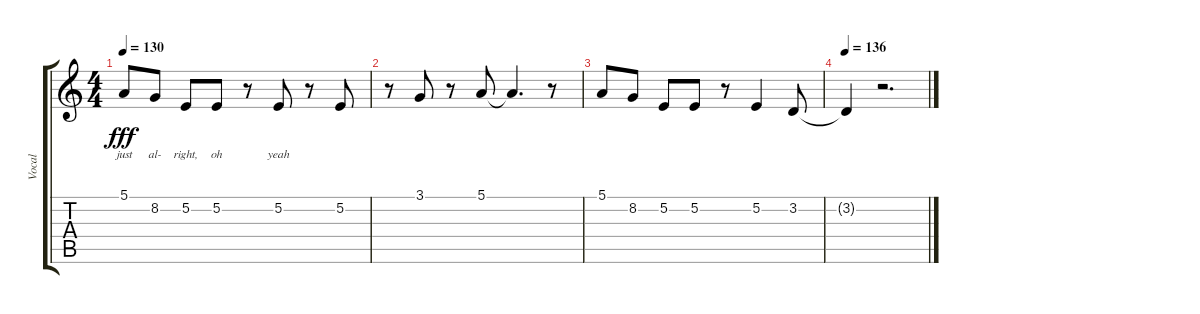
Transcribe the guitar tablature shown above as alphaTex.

\track ("Vocal" "Vocal") {instrument voiceoohs}
\staff {score tabs}
\tuning (E4 B3 G3 D3 A2 E2) {hide}
\ts (4 4)
\tempo 130
\clef g2
\ks c
5.1.8{lyrics (0 "just") lyrics (1 "") lyrics (2 "") lyrics (3 "") lyrics (4 "") dy fff} 8.2.8{lyrics (0 "al-") lyrics (1 "") lyrics (2 "") lyrics (3 "") lyrics (4 "")} 5.2.8{lyrics (0 "right,") lyrics (1 "") lyrics (2 "") lyrics (3 "") lyrics (4 "")} 5.2.8{lyrics (0 "oh") lyrics (1 "") lyrics (2 "") lyrics (3 "") lyrics (4 "")} r.8 5.2.8{lyrics (0 "yeah") lyrics (1 "") lyrics (2 "") lyrics (3 "") lyrics (4 "")} r.8 5.2.8 |
r.8 3.1.8 r.8 5.1.8 5.1{t}.4{d} r.8 |
5.1.8 8.2.8 5.2.8 5.2.8 r.8 5.2.4 3.2.8 |
\tempo 136
3.2{t}.4 r.2{d}
